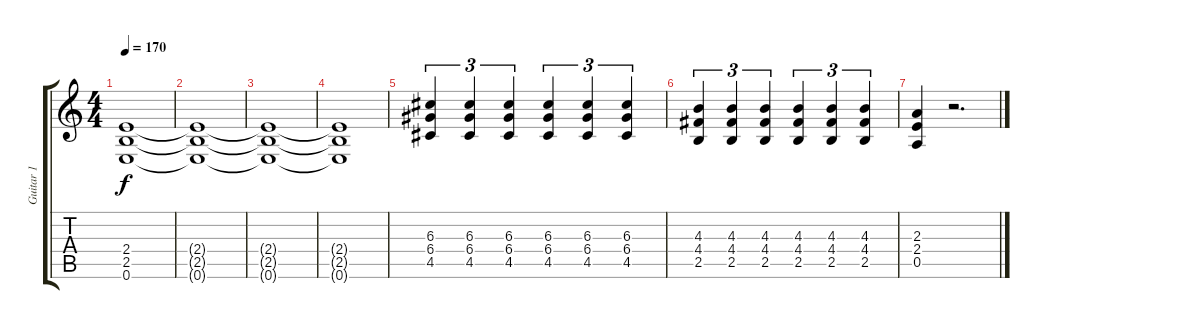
\track ("Guitar 1" "Guitar 1") {instrument overdrivenguitar}
\staff {score tabs}
\tuning (E4 B3 G3 D3 A2 E2) {hide}
\ts (4 4)
\tempo 170
\clef g2
\ks c
(2.4 2.5 0.6).1{dy f} |
(2.4{t} 2.5{t} 0.6{t}).1 |
(2.4{t} 2.5{t} 0.6{t}).1 |
(2.4{t} 2.5{t} 0.6{t}).1 |
(6.3 6.4 4.5).4{tu (3 2)} (6.3 6.4 4.5).4{tu (3 2)} (6.3 6.4 4.5).4{tu (3 2)} (6.3 6.4 4.5).4{tu (3 2)} (6.3 6.4 4.5).4{tu (3 2)} (6.3 6.4 4.5).4{tu (3 2)} |
(4.3 4.4 2.5).4{tu (3 2)} (4.3 4.4 2.5).4{tu (3 2)} (4.3 4.4 2.5).4{tu (3 2)} (4.3 4.4 2.5).4{tu (3 2)} (4.3 4.4 2.5).4{tu (3 2)} (4.3 4.4 2.5).4{tu (3 2)} |
(2.3 2.4 0.5).4 r.2{d}
